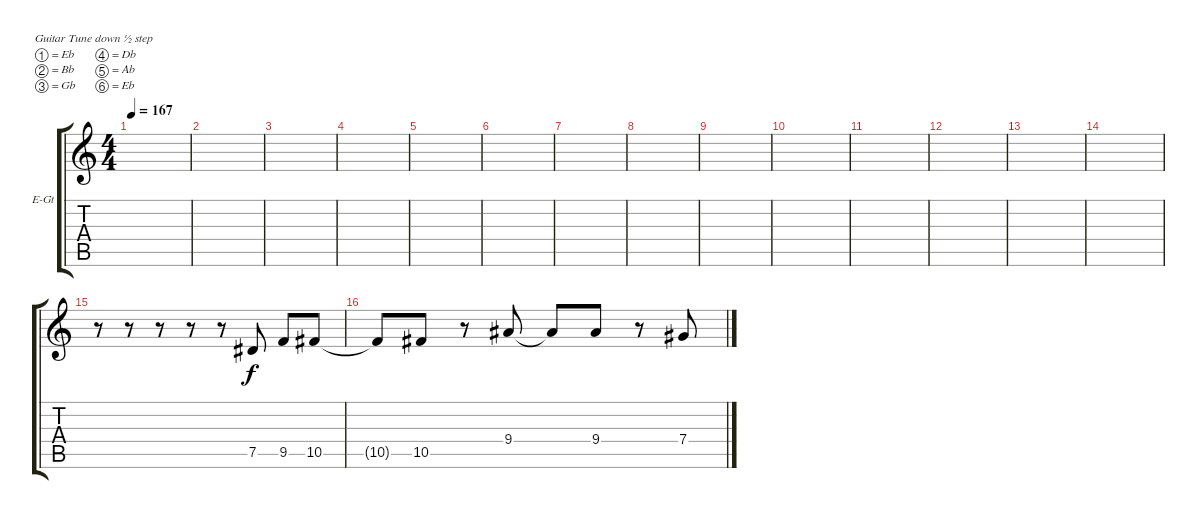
\bracketExtendMode groupsimilarinstruments
\firstSystemTrackNameOrientation horizontal
\otherSystemsTrackNameOrientation horizontal
\track ("solo" "E-Gt") {instrument distortionguitar}
\staff {score tabs}
\tuning (Eb4 Bb3 Gb3 Db3 Ab2 Eb2)
\ts (4 4)
\tempo 167
\clef g2
\ks c
|
|
|
|
|
|
|
|
|
|
|
|
|
|
r.8 r.8 r.8 r.8 r.8 7.5.8 9.5.8 10.5.8 |
10.5{t}.8 10.5.8 r.8 9.4.8 9.4{t}.8 9.4.8 r.8 7.4.8
